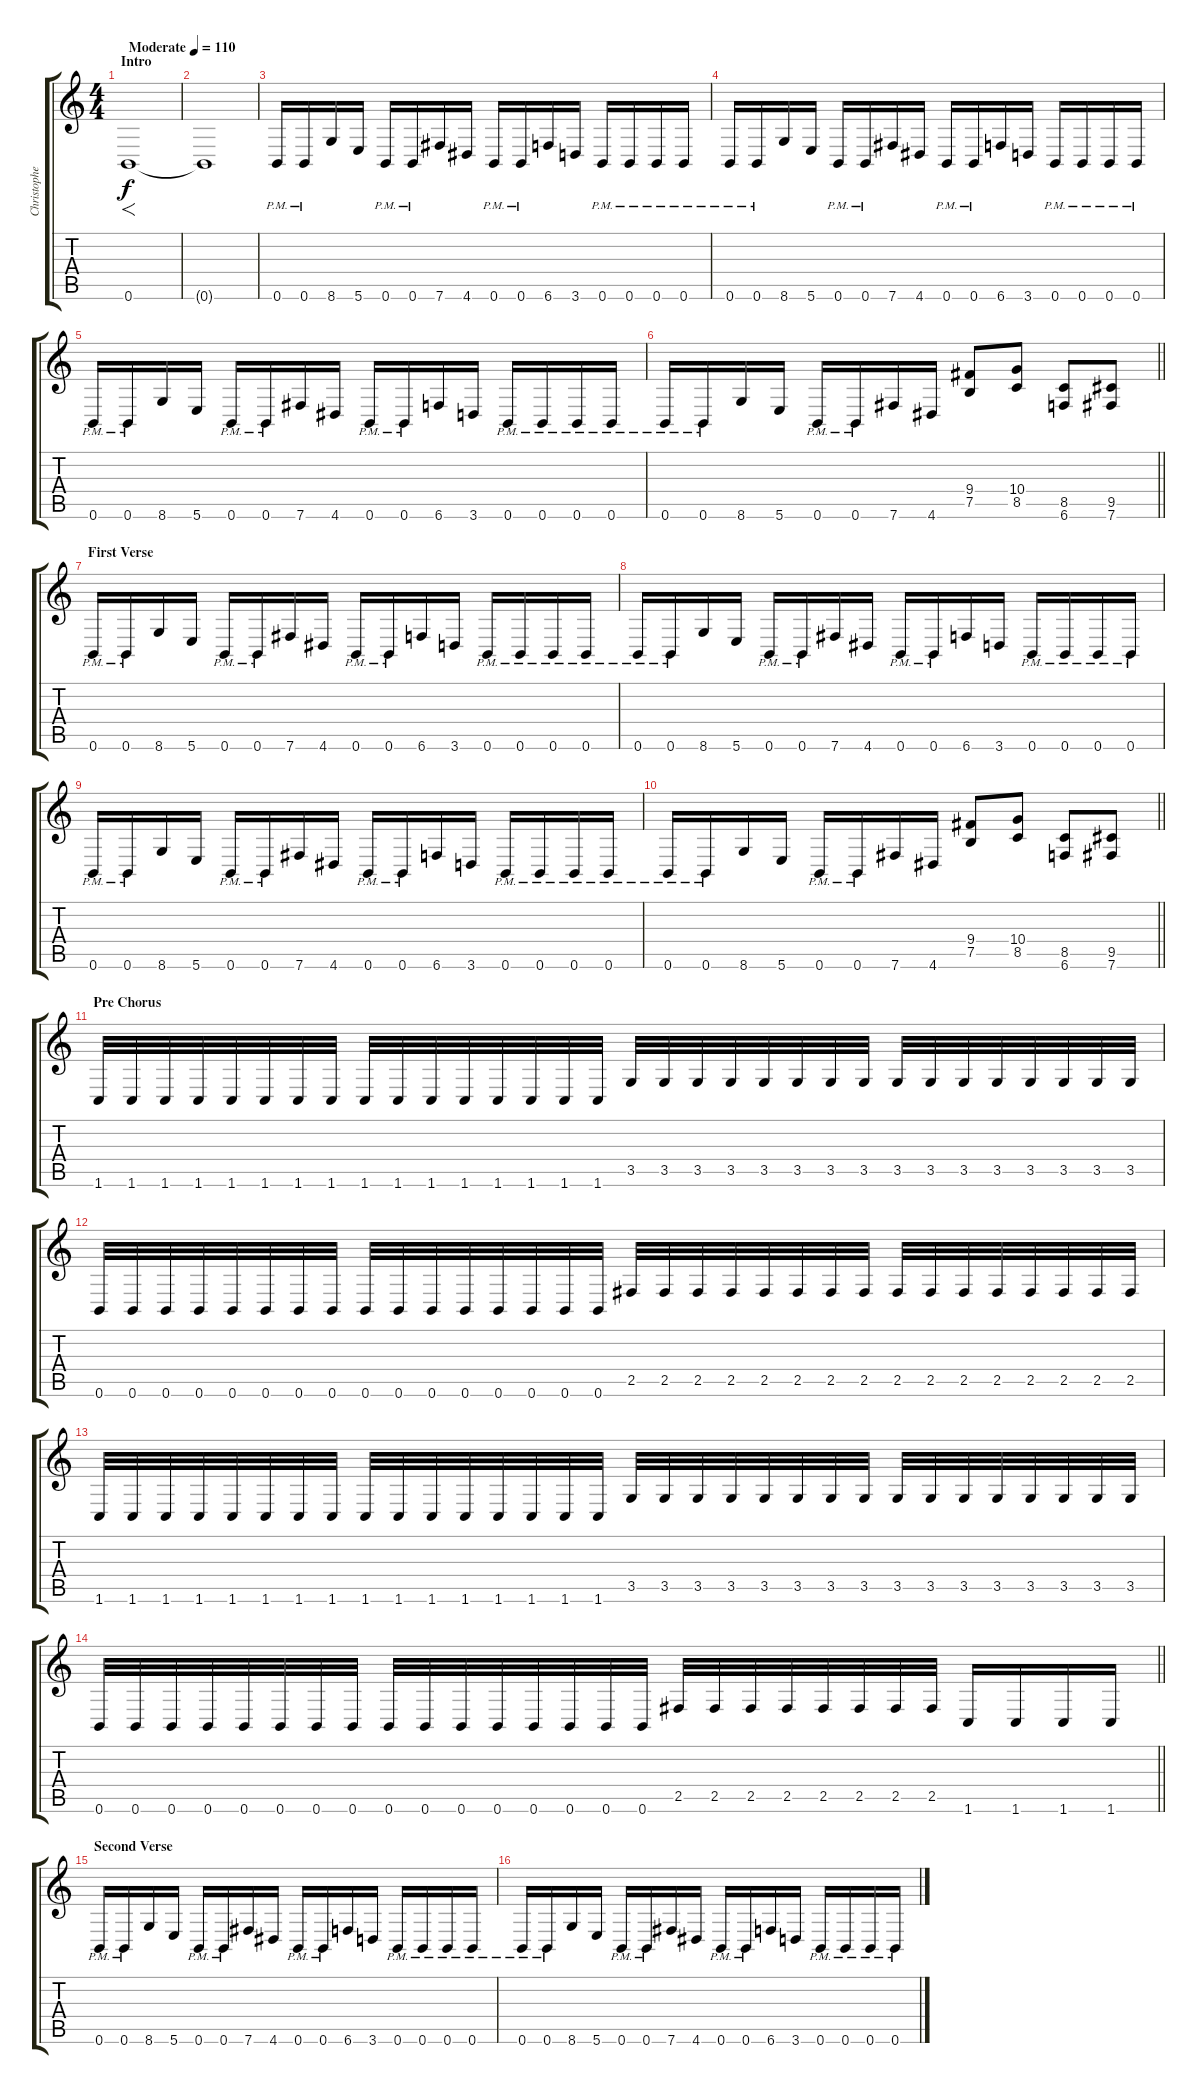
\track ("Christopher Amott" "Christophe") {instrument distortionguitar}
\staff {score tabs}
\tuning (B3 Gb3 D3 A2 E2 B1) {hide}
\ts (4 4)
\section ("" "Intro")
\tempo (110 "Moderate")
\clef g2
\ks c
0.6.1{f dy f instrument distortionguitar} |
0.6{t}.1 |
0.6{pm}.16 0.6{pm}.16 8.6.16 5.6.16 0.6{pm}.16 0.6{pm}.16 7.6.16 4.6.16 0.6{pm}.16 0.6{pm}.16 6.6.16 3.6.16 0.6{pm}.16 0.6{pm}.16 0.6{pm}.16 0.6{pm}.16 |
0.6{pm}.16 0.6{pm}.16 8.6.16 5.6.16 0.6{pm}.16 0.6{pm}.16 7.6.16 4.6.16 0.6{pm}.16 0.6{pm}.16 6.6.16 3.6.16 0.6{pm}.16 0.6{pm}.16 0.6{pm}.16 0.6{pm}.16 |
0.6{pm}.16 0.6{pm}.16 8.6.16 5.6.16 0.6{pm}.16 0.6{pm}.16 7.6.16 4.6.16 0.6{pm}.16 0.6{pm}.16 6.6.16 3.6.16 0.6{pm}.16 0.6{pm}.16 0.6{pm}.16 0.6{pm}.16 |
\barLineRight lightlight
0.6{pm}.16 0.6{pm}.16 8.6.16 5.6.16 0.6{pm}.16 0.6{pm}.16 7.6.16 4.6.16 (9.4 7.5).8 (10.4 8.5).8 (8.5 6.6).8 (9.5 7.6).8 |
\section ("" "First Verse")
0.6{pm}.16 0.6{pm}.16 8.6.16 5.6.16 0.6{pm}.16 0.6{pm}.16 7.6.16 4.6.16 0.6{pm}.16 0.6{pm}.16 6.6.16 3.6.16 0.6{pm}.16 0.6{pm}.16 0.6{pm}.16 0.6{pm}.16 |
0.6{pm}.16 0.6{pm}.16 8.6.16 5.6.16 0.6{pm}.16 0.6{pm}.16 7.6.16 4.6.16 0.6{pm}.16 0.6{pm}.16 6.6.16 3.6.16 0.6{pm}.16 0.6{pm}.16 0.6{pm}.16 0.6{pm}.16 |
0.6{pm}.16 0.6{pm}.16 8.6.16 5.6.16 0.6{pm}.16 0.6{pm}.16 7.6.16 4.6.16 0.6{pm}.16 0.6{pm}.16 6.6.16 3.6.16 0.6{pm}.16 0.6{pm}.16 0.6{pm}.16 0.6{pm}.16 |
\barLineRight lightlight
0.6{pm}.16 0.6{pm}.16 8.6.16 5.6.16 0.6{pm}.16 0.6{pm}.16 7.6.16 4.6.16 (9.4 7.5).8 (10.4 8.5).8 (8.5 6.6).8 (9.5 7.6).8 |
\section ("" "Pre Chorus")
1.6.32 1.6.32 1.6.32 1.6.32 1.6.32 1.6.32 1.6.32 1.6.32 1.6.32 1.6.32 1.6.32 1.6.32 1.6.32 1.6.32 1.6.32 1.6.32 3.5.32 3.5.32 3.5.32 3.5.32 3.5.32 3.5.32 3.5.32 3.5.32 3.5.32 3.5.32 3.5.32 3.5.32 3.5.32 3.5.32 3.5.32 3.5.32 |
0.6.32 0.6.32 0.6.32 0.6.32 0.6.32 0.6.32 0.6.32 0.6.32 0.6.32 0.6.32 0.6.32 0.6.32 0.6.32 0.6.32 0.6.32 0.6.32 2.5.32 2.5.32 2.5.32 2.5.32 2.5.32 2.5.32 2.5.32 2.5.32 2.5.32 2.5.32 2.5.32 2.5.32 2.5.32 2.5.32 2.5.32 2.5.32 |
1.6.32 1.6.32 1.6.32 1.6.32 1.6.32 1.6.32 1.6.32 1.6.32 1.6.32 1.6.32 1.6.32 1.6.32 1.6.32 1.6.32 1.6.32 1.6.32 3.5.32 3.5.32 3.5.32 3.5.32 3.5.32 3.5.32 3.5.32 3.5.32 3.5.32 3.5.32 3.5.32 3.5.32 3.5.32 3.5.32 3.5.32 3.5.32 |
\barLineRight lightlight
0.6.32 0.6.32 0.6.32 0.6.32 0.6.32 0.6.32 0.6.32 0.6.32 0.6.32 0.6.32 0.6.32 0.6.32 0.6.32 0.6.32 0.6.32 0.6.32 2.5.32 2.5.32 2.5.32 2.5.32 2.5.32 2.5.32 2.5.32 2.5.32 1.6.16 1.6.16 1.6.16 1.6.16 |
\section ("" "Second Verse")
0.6{pm}.16 0.6{pm}.16 8.6.16 5.6.16 0.6{pm}.16 0.6{pm}.16 7.6.16 4.6.16 0.6{pm}.16 0.6{pm}.16 6.6.16 3.6.16 0.6{pm}.16 0.6{pm}.16 0.6{pm}.16 0.6{pm}.16 |
0.6{pm}.16 0.6{pm}.16 8.6.16 5.6.16 0.6{pm}.16 0.6{pm}.16 7.6.16 4.6.16 0.6{pm}.16 0.6{pm}.16 6.6.16 3.6.16 0.6{pm}.16 0.6{pm}.16 0.6{pm}.16 0.6{pm}.16
